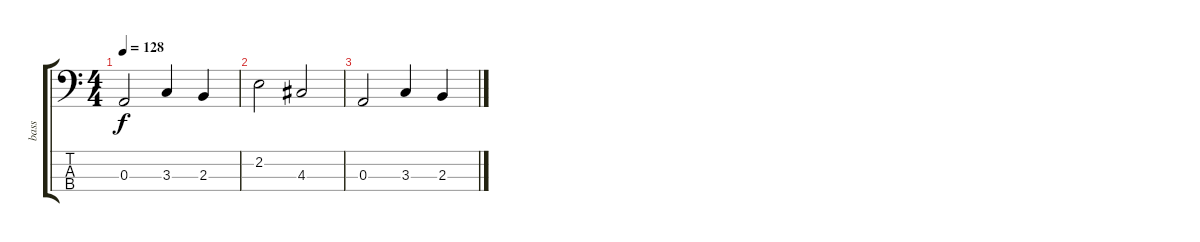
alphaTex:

\track ("bass" "bass") {instrument electricbassfinger}
\staff {score tabs}
\tuning (G2 D2 A1 E1) {hide}
\ts (4 4)
\tempo 128
\clef f4
\ks c
0.3.2{dy f} 3.3.4 2.3.4 |
2.2.2 4.3.2 |
0.3.2 3.3.4 2.3.4
